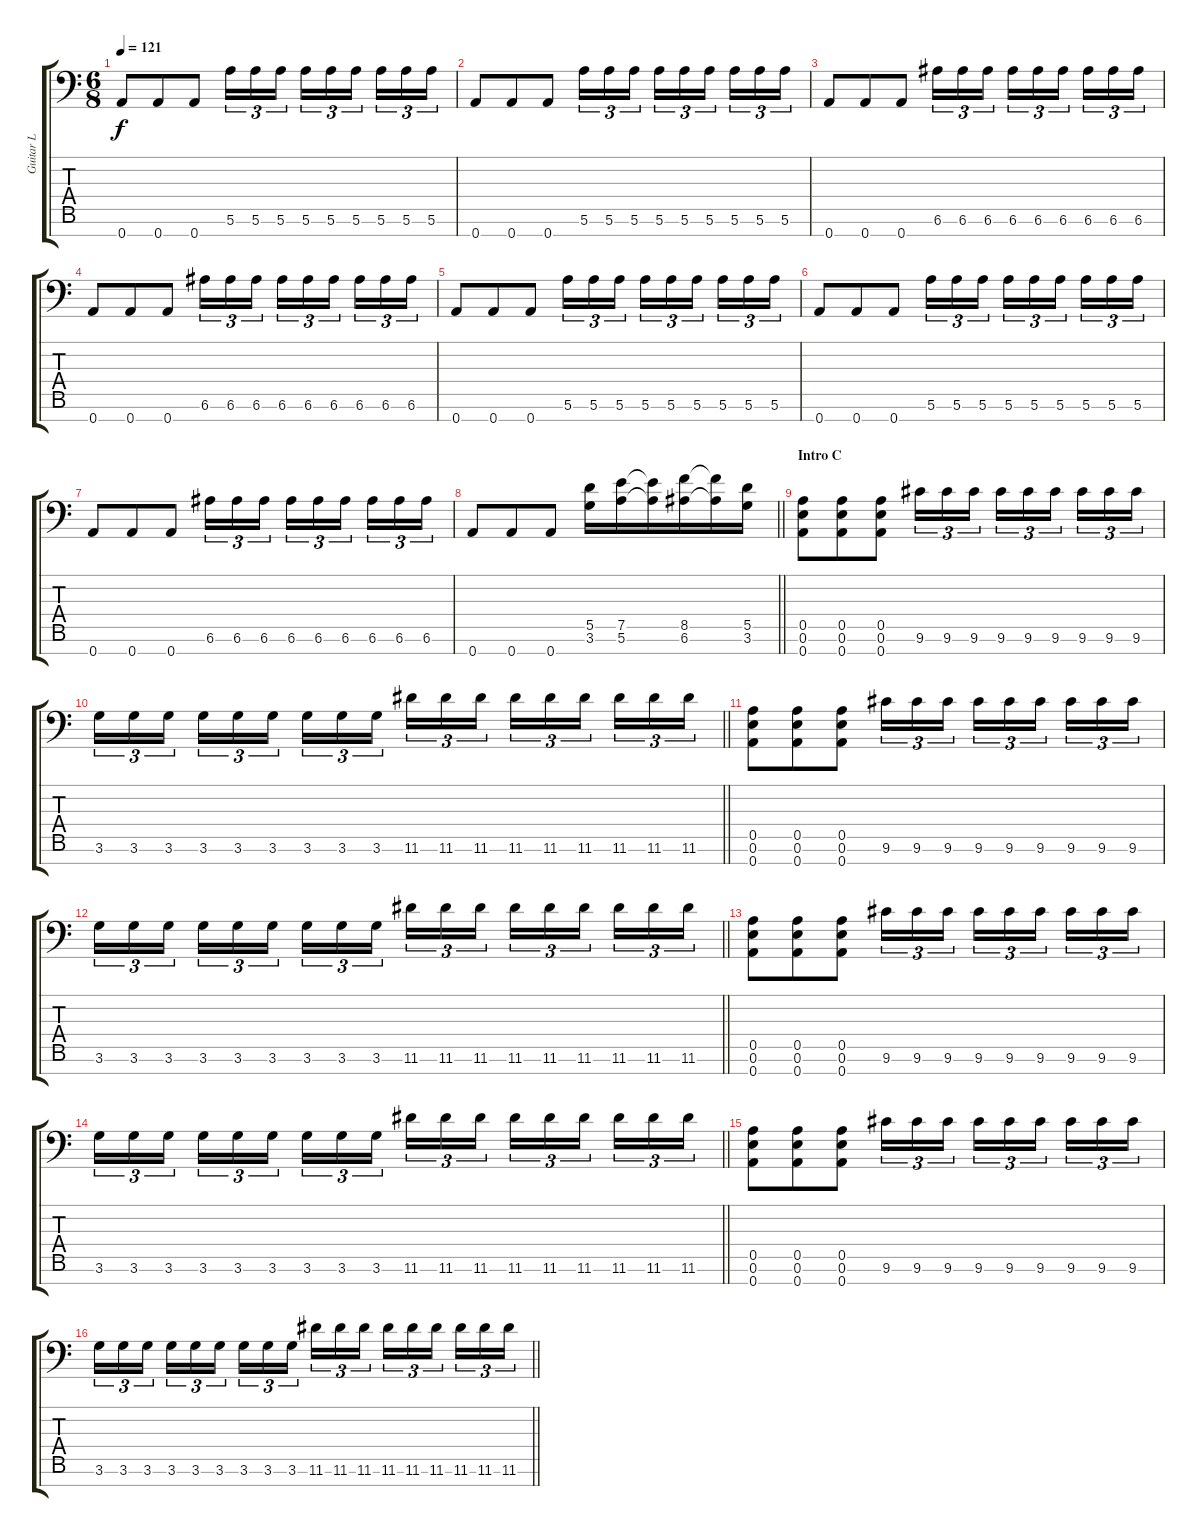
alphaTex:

\track ("Guitar L" "Guitar L") {instrument distortionguitar}
\staff {score tabs}
\tuning (E4 B3 G3 D3 A2 E2 A1) {hide}
\ts (6 8)
\tempo 121
\clef f4
\ks c
0.7.8{dy f} 0.7.8 0.7.8 5.6.16{tu (3 2)} 5.6.16{tu (3 2)} 5.6.16{tu (3 2) beam splitsecondary} 5.6.16{tu (3 2)} 5.6.16{tu (3 2)} 5.6.16{tu (3 2) beam splitsecondary} 5.6.16{tu (3 2)} 5.6.16{tu (3 2)} 5.6.16{tu (3 2)} |
0.7.8 0.7.8 0.7.8 5.6.16{tu (3 2)} 5.6.16{tu (3 2)} 5.6.16{tu (3 2) beam splitsecondary} 5.6.16{tu (3 2)} 5.6.16{tu (3 2)} 5.6.16{tu (3 2) beam splitsecondary} 5.6.16{tu (3 2)} 5.6.16{tu (3 2)} 5.6.16{tu (3 2)} |
0.7.8 0.7.8 0.7.8 6.6.16{tu (3 2)} 6.6.16{tu (3 2)} 6.6.16{tu (3 2) beam splitsecondary} 6.6.16{tu (3 2)} 6.6.16{tu (3 2)} 6.6.16{tu (3 2) beam splitsecondary} 6.6.16{tu (3 2)} 6.6.16{tu (3 2)} 6.6.16{tu (3 2)} |
0.7.8 0.7.8 0.7.8 6.6.16{tu (3 2)} 6.6.16{tu (3 2)} 6.6.16{tu (3 2) beam splitsecondary} 6.6.16{tu (3 2)} 6.6.16{tu (3 2)} 6.6.16{tu (3 2) beam splitsecondary} 6.6.16{tu (3 2)} 6.6.16{tu (3 2)} 6.6.16{tu (3 2)} |
0.7.8 0.7.8 0.7.8 5.6.16{tu (3 2)} 5.6.16{tu (3 2)} 5.6.16{tu (3 2) beam splitsecondary} 5.6.16{tu (3 2)} 5.6.16{tu (3 2)} 5.6.16{tu (3 2) beam splitsecondary} 5.6.16{tu (3 2)} 5.6.16{tu (3 2)} 5.6.16{tu (3 2)} |
0.7.8 0.7.8 0.7.8 5.6.16{tu (3 2)} 5.6.16{tu (3 2)} 5.6.16{tu (3 2) beam splitsecondary} 5.6.16{tu (3 2)} 5.6.16{tu (3 2)} 5.6.16{tu (3 2) beam splitsecondary} 5.6.16{tu (3 2)} 5.6.16{tu (3 2)} 5.6.16{tu (3 2)} |
0.7.8 0.7.8 0.7.8 6.6.16{tu (3 2)} 6.6.16{tu (3 2)} 6.6.16{tu (3 2) beam splitsecondary} 6.6.16{tu (3 2)} 6.6.16{tu (3 2)} 6.6.16{tu (3 2) beam splitsecondary} 6.6.16{tu (3 2)} 6.6.16{tu (3 2)} 6.6.16{tu (3 2)} |
\barLineRight lightlight
0.7.8 0.7.8 0.7.8 (5.5 3.6).16 (7.5 5.6).16 (7.5{t} 5.6{t}).16 (8.5 6.6).16 (8.5{t} 6.6{t}).16 (5.5 3.6).16 |
\section ("" "Intro C")
(0.5 0.6 0.7).8 (0.5 0.6 0.7).8 (0.5 0.6 0.7).8 9.6.16{tu (3 2)} 9.6.16{tu (3 2)} 9.6.16{tu (3 2) beam splitsecondary} 9.6.16{tu (3 2)} 9.6.16{tu (3 2)} 9.6.16{tu (3 2) beam splitsecondary} 9.6.16{tu (3 2)} 9.6.16{tu (3 2)} 9.6.16{tu (3 2)} |
\barLineRight lightlight
3.6.16{tu (3 2)} 3.6.16{tu (3 2)} 3.6.16{tu (3 2) beam splitsecondary} 3.6.16{tu (3 2)} 3.6.16{tu (3 2)} 3.6.16{tu (3 2) beam splitsecondary} 3.6.16{tu (3 2)} 3.6.16{tu (3 2)} 3.6.16{tu (3 2)} 11.6.16{tu (3 2)} 11.6.16{tu (3 2)} 11.6.16{tu (3 2) beam splitsecondary} 11.6.16{tu (3 2)} 11.6.16{tu (3 2)} 11.6.16{tu (3 2) beam splitsecondary} 11.6.16{tu (3 2)} 11.6.16{tu (3 2)} 11.6.16{tu (3 2)} |
(0.5 0.6 0.7).8 (0.5 0.6 0.7).8 (0.5 0.6 0.7).8 9.6.16{tu (3 2)} 9.6.16{tu (3 2)} 9.6.16{tu (3 2) beam splitsecondary} 9.6.16{tu (3 2)} 9.6.16{tu (3 2)} 9.6.16{tu (3 2) beam splitsecondary} 9.6.16{tu (3 2)} 9.6.16{tu (3 2)} 9.6.16{tu (3 2)} |
\barLineRight lightlight
3.6.16{tu (3 2)} 3.6.16{tu (3 2)} 3.6.16{tu (3 2) beam splitsecondary} 3.6.16{tu (3 2)} 3.6.16{tu (3 2)} 3.6.16{tu (3 2) beam splitsecondary} 3.6.16{tu (3 2)} 3.6.16{tu (3 2)} 3.6.16{tu (3 2)} 11.6.16{tu (3 2)} 11.6.16{tu (3 2)} 11.6.16{tu (3 2) beam splitsecondary} 11.6.16{tu (3 2)} 11.6.16{tu (3 2)} 11.6.16{tu (3 2) beam splitsecondary} 11.6.16{tu (3 2)} 11.6.16{tu (3 2)} 11.6.16{tu (3 2)} |
(0.5 0.6 0.7).8 (0.5 0.6 0.7).8 (0.5 0.6 0.7).8 9.6.16{tu (3 2)} 9.6.16{tu (3 2)} 9.6.16{tu (3 2) beam splitsecondary} 9.6.16{tu (3 2)} 9.6.16{tu (3 2)} 9.6.16{tu (3 2) beam splitsecondary} 9.6.16{tu (3 2)} 9.6.16{tu (3 2)} 9.6.16{tu (3 2)} |
\barLineRight lightlight
3.6.16{tu (3 2)} 3.6.16{tu (3 2)} 3.6.16{tu (3 2) beam splitsecondary} 3.6.16{tu (3 2)} 3.6.16{tu (3 2)} 3.6.16{tu (3 2) beam splitsecondary} 3.6.16{tu (3 2)} 3.6.16{tu (3 2)} 3.6.16{tu (3 2)} 11.6.16{tu (3 2)} 11.6.16{tu (3 2)} 11.6.16{tu (3 2) beam splitsecondary} 11.6.16{tu (3 2)} 11.6.16{tu (3 2)} 11.6.16{tu (3 2) beam splitsecondary} 11.6.16{tu (3 2)} 11.6.16{tu (3 2)} 11.6.16{tu (3 2)} |
(0.5 0.6 0.7).8 (0.5 0.6 0.7).8 (0.5 0.6 0.7).8 9.6.16{tu (3 2)} 9.6.16{tu (3 2)} 9.6.16{tu (3 2) beam splitsecondary} 9.6.16{tu (3 2)} 9.6.16{tu (3 2)} 9.6.16{tu (3 2) beam splitsecondary} 9.6.16{tu (3 2)} 9.6.16{tu (3 2)} 9.6.16{tu (3 2)} |
\barLineRight lightlight
3.6.16{tu (3 2)} 3.6.16{tu (3 2)} 3.6.16{tu (3 2) beam splitsecondary} 3.6.16{tu (3 2)} 3.6.16{tu (3 2)} 3.6.16{tu (3 2) beam splitsecondary} 3.6.16{tu (3 2)} 3.6.16{tu (3 2)} 3.6.16{tu (3 2)} 11.6.16{tu (3 2)} 11.6.16{tu (3 2)} 11.6.16{tu (3 2) beam splitsecondary} 11.6.16{tu (3 2)} 11.6.16{tu (3 2)} 11.6.16{tu (3 2) beam splitsecondary} 11.6.16{tu (3 2)} 11.6.16{tu (3 2)} 11.6.16{tu (3 2)}
